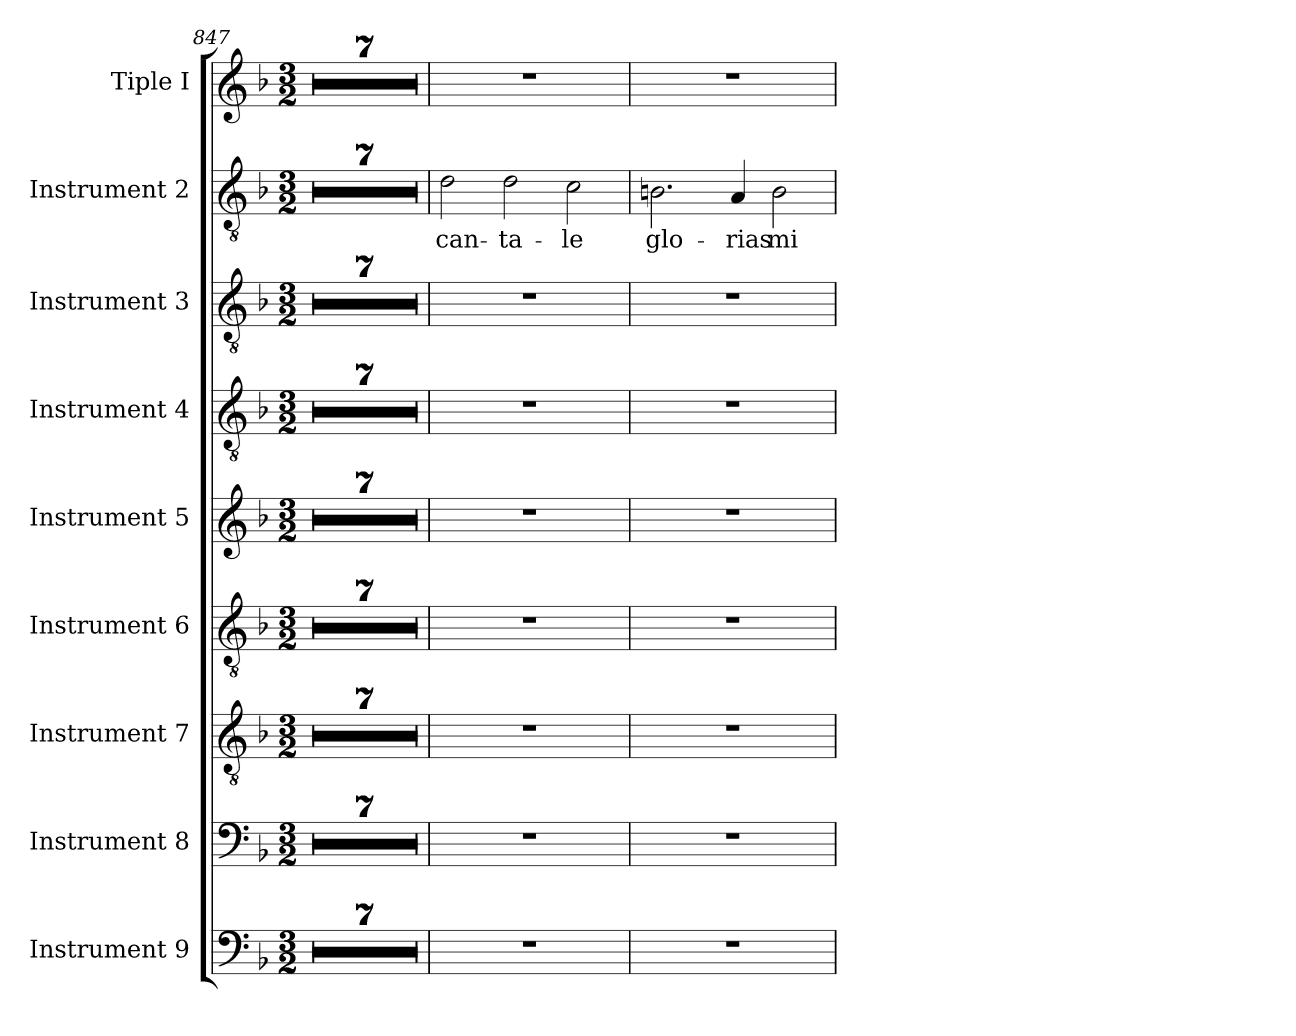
**kern	**kern	**kern	**kern	**kern	**kern	**kern	**kern	**text	**kern
*part9	*part8	*part7	*part6	*part5	*part4	*part3	*part2	*part2	*part1
*staff9	*staff8	*staff7	*staff6	*staff5	*staff4	*staff3	*staff2	*staff2	*staff1
*I"Instrument 9	*I"Instrument 8	*I"Instrument 7	*I"Instrument 6	*I"Instrument 5	*I"Instrument 4	*I"Instrument 3	*I"Instrument 2	*	*I"Tiple I
*clefF4	*clefF4	*clefGv2	*clefGv2	*clefG2	*clefGv2	*clefGv2	*clefGv2	*	*clefG2
*k[b-]	*k[b-]	*k[b-]	*k[b-]	*k[b-]	*k[b-]	*k[b-]	*k[b-]	*	*k[b-]
*F:	*F:	*F:	*F:	*F:	*F:	*F:	*F:	*	*F:
*M3/2	*M3/2	*M3/2	*M3/2	*M3/2	*M3/2	*M3/2	*M3/2	*	*M3/2
=847	=847	=847	=847	=847	=847	=847	=847	=847	=847
1.r	1.r	1.r	1.r	1.r	1.r	1.r	1.r	.	1.r
=848	=848	=848	=848	=848	=848	=848	=848	=848	=848
1.r	1.r	1.r	1.r	1.r	1.r	1.r	1.r	.	1.r
=849	=849	=849	=849	=849	=849	=849	=849	=849	=849
1.r	1.r	1.r	1.r	1.r	1.r	1.r	1.r	.	1.r
=850	=850	=850	=850	=850	=850	=850	=850	=850	=850
1.r	1.r	1.r	1.r	1.r	1.r	1.r	1.r	.	1.r
=851	=851	=851	=851	=851	=851	=851	=851	=851	=851
1.r	1.r	1.r	1.r	1.r	1.r	1.r	1.r	.	1.r
=852	=852	=852	=852	=852	=852	=852	=852	=852	=852
1.r	1.r	1.r	1.r	1.r	1.r	1.r	1.r	.	1.r
=853	=853	=853	=853	=853	=853	=853	=853	=853	=853
1.r	1.r	1.r	1.r	1.r	1.r	1.r	1.r	.	1.r
=854	=854	=854	=854	=854	=854	=854	=854	=854	=854
!	!	!	!	!	!	!	!	!LO:LY:b:cj	!
1.r	1.r	1.r	1.r	1.r	1.r	1.r	2d\	can-	1.r
!	!	!	!	!	!	!	!	!LO:LY:b:cj	!
.	.	.	.	.	.	.	2d\	-ta-	.
!	!	!	!	!	!	!	!	!LO:LY:b:cj	!
.	.	.	.	.	.	.	2c\	-le	.
=855	=855	=855	=855	=855	=855	=855	=855	=855	=855
!	!	!	!	!	!	!	!	!LO:LY:b:cj	!
1.r	1.r	1.r	1.r	1.r	1.r	1.r	2.Bn\	glo-	1.r
!	!	!	!	!	!	!	!	!LO:LY:b:cj	!
.	.	.	.	.	.	.	4A/	-rias	.
!	!	!	!	!	!	!	!	!LO:LY:b:cj	!
.	.	.	.	.	.	.	2B\	mi-	.
=	=	=	=	=	=	=	=	=	=
*-	*-	*-	*-	*-	*-	*-	*-	*-	*-
